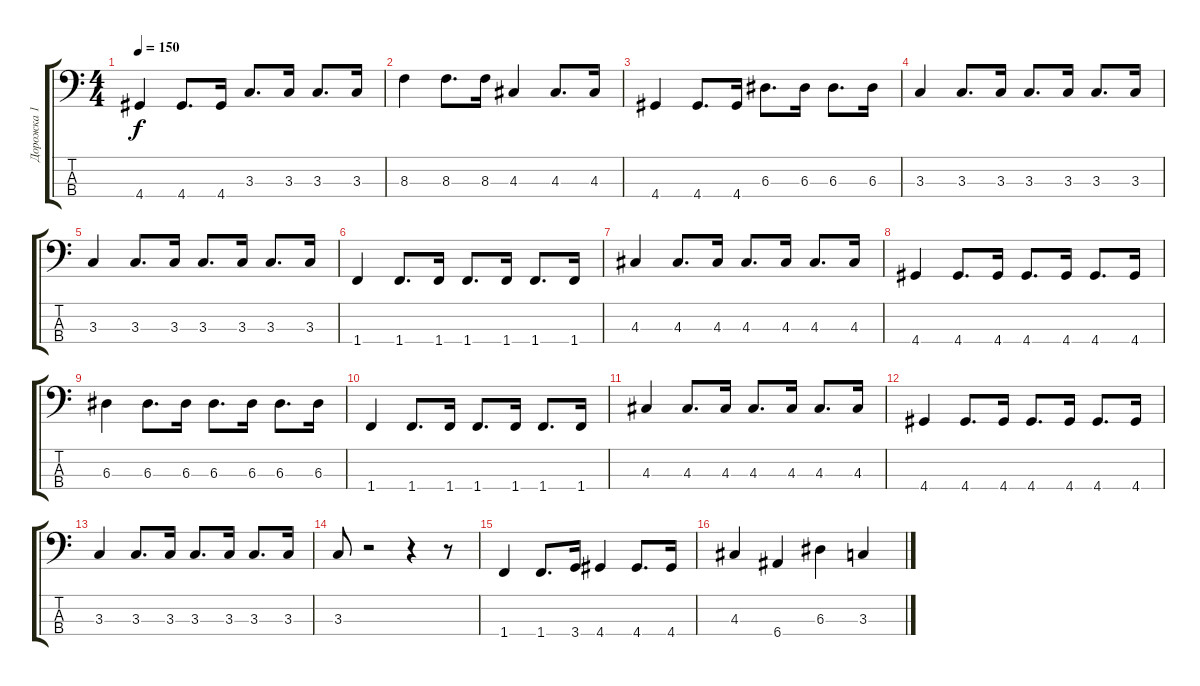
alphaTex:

\track ("Дорожка 1" "Дорожка 1") {instrument acousticguitarsteel}
\staff {score tabs}
\tuning (G2 D2 A1 E1) {hide}
\ts (4 4)
\tempo 150
\clef f4
\ks c
4.4.4{dy f} 4.4.8{d} 4.4.16 3.3.8{d} 3.3.16 3.3.8{d} 3.3.16 |
8.3.4 8.3.8{d} 8.3.16 4.3.4 4.3.8{d} 4.3.16 |
4.4.4 4.4.8{d} 4.4.16 6.3.8{d} 6.3.16 6.3.8{d} 6.3.16 |
3.3.4 3.3.8{d} 3.3.16 3.3.8{d} 3.3.16 3.3.8{d} 3.3.16 |
3.3.4 3.3.8{d} 3.3.16 3.3.8{d} 3.3.16 3.3.8{d} 3.3.16 |
1.4.4 1.4.8{d} 1.4.16 1.4.8{d} 1.4.16 1.4.8{d} 1.4.16 |
4.3.4 4.3.8{d} 4.3.16 4.3.8{d} 4.3.16 4.3.8{d} 4.3.16 |
4.4.4 4.4.8{d} 4.4.16 4.4.8{d} 4.4.16 4.4.8{d} 4.4.16 |
6.3.4 6.3.8{d} 6.3.16 6.3.8{d} 6.3.16 6.3.8{d} 6.3.16 |
1.4.4 1.4.8{d} 1.4.16 1.4.8{d} 1.4.16 1.4.8{d} 1.4.16 |
4.3.4 4.3.8{d} 4.3.16 4.3.8{d} 4.3.16 4.3.8{d} 4.3.16 |
4.4.4 4.4.8{d} 4.4.16 4.4.8{d} 4.4.16 4.4.8{d} 4.4.16 |
3.3.4 3.3.8{d} 3.3.16 3.3.8{d} 3.3.16 3.3.8{d} 3.3.16 |
3.3.8 r.2 r.4 r.8 |
1.4.4 1.4.8{d} 3.4.16 4.4.4 4.4.8{d} 4.4.16 |
4.3.4 6.4.4 6.3.4 3.3.4
